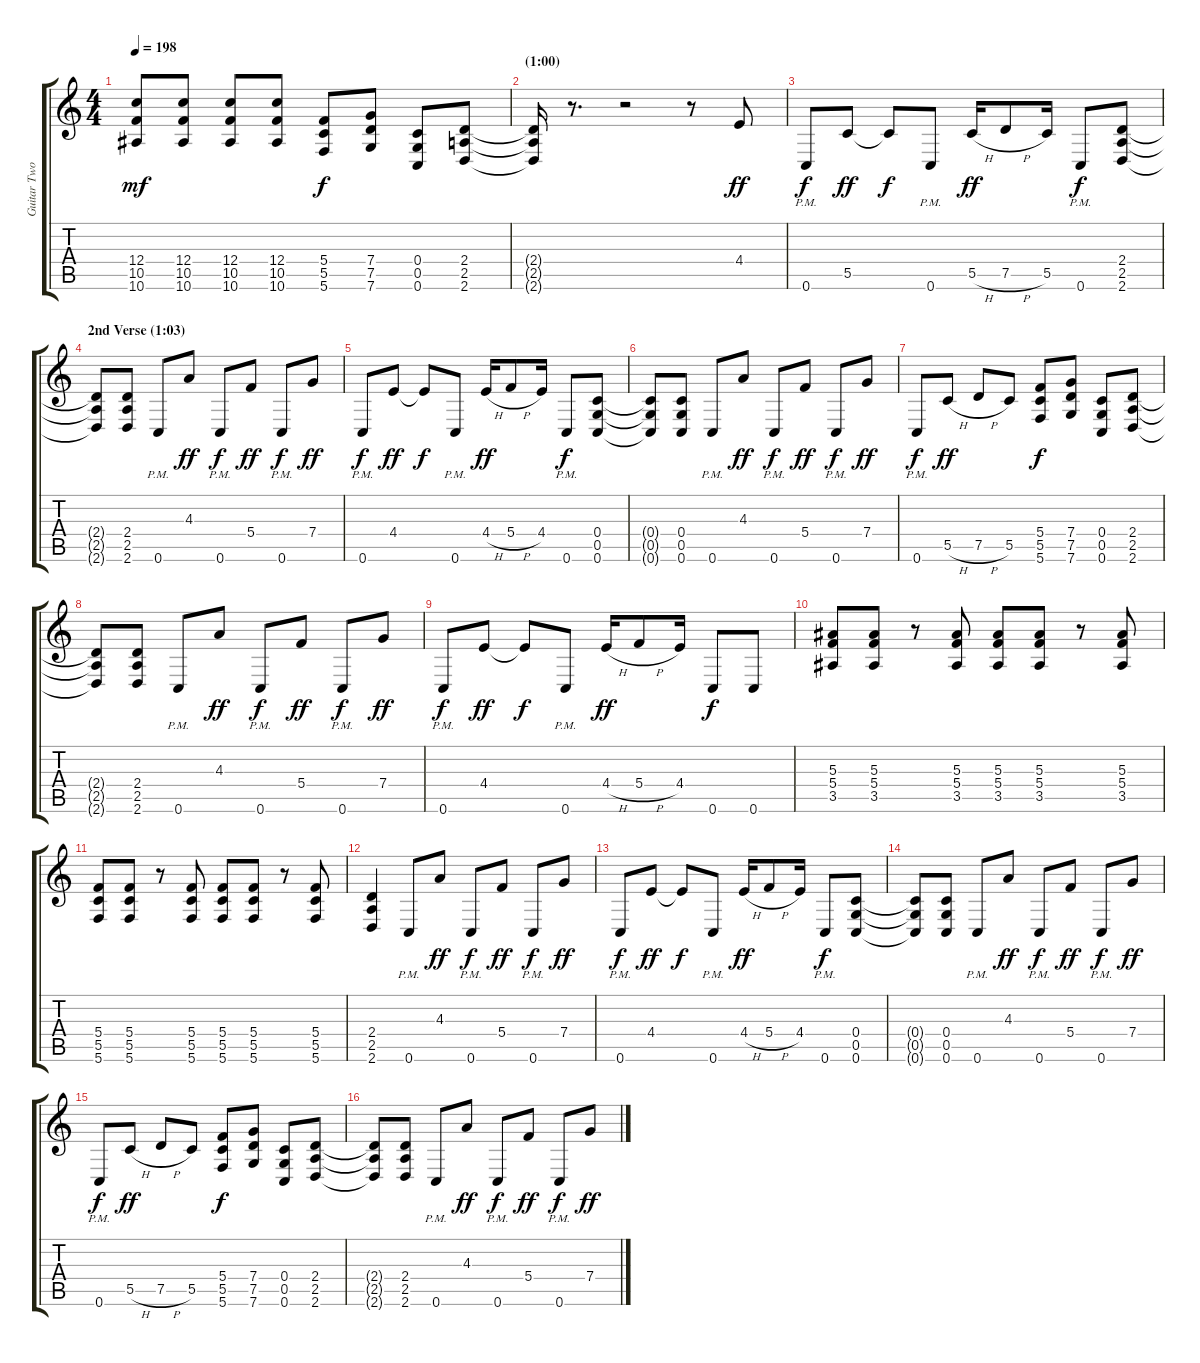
\track ("Guitar Two" "Guitar Two") {instrument overdrivenguitar}
\staff {score tabs}
\tuning (D4 A3 F3 C3 G2 C2) {hide}
\ts (4 4)
\tempo 198
\clef g2
\ks c
(12.4 10.5 10.6).8{dy mf} (12.4 10.5 10.6).8 (12.4 10.5 10.6).8 (12.4 10.5 10.6).8 (5.4 5.5 5.6).8{dy f} (7.4 7.5 7.6).8 (0.4 0.5 0.6).8 (2.4 2.5 2.6).8 |
\section ("" "(1:00)")
(2.4{t} 2.5{t} 2.6{t}).16 r.8{d} r.2 r.8 4.4.8{dy ff} |
0.6{pm}.8{dy f} 5.5.8{dy ff} 5.5{t}.8{dy f} 0.6{pm}.8 5.5{h}.16{dy ff} 7.5{h}.8 5.5.16 0.6{pm}.8{dy f} (2.4 2.5 2.6).8 |
\section ("" "2nd Verse (1:03)")
(2.4{t} 2.5{t} 2.6{t}).8 (2.4 2.5 2.6).8 0.6{pm}.8 4.3.8{dy ff} 0.6{pm}.8{dy f} 5.4.8{dy ff} 0.6{pm}.8{dy f} 7.4.8{dy ff} |
0.6{pm}.8{dy f} 4.4.8{dy ff} 4.4{t}.8{dy f} 0.6{pm}.8 4.4{h}.16{dy ff} 5.4{h}.8 4.4.16 0.6{pm}.8{dy f} (0.4 0.5 0.6).8 |
(0.4{t} 0.5{t} 0.6{t}).8 (0.4 0.5 0.6).8 0.6{pm}.8 4.3.8{dy ff} 0.6{pm}.8{dy f} 5.4.8{dy ff} 0.6{pm}.8{dy f} 7.4.8{dy ff} |
0.6{pm}.8{dy f} 5.5{h}.8{dy ff} 7.5{h}.8 5.5.8 (5.4 5.5 5.6).8{dy f} (7.4 7.5 7.6).8 (0.4 0.5 0.6).8 (2.4 2.5 2.6).8 |
(2.4{t} 2.5{t} 2.6{t}).8 (2.4 2.5 2.6).8 0.6{pm}.8 4.3.8{dy ff} 0.6{pm}.8{dy f} 5.4.8{dy ff} 0.6{pm}.8{dy f} 7.4.8{dy ff} |
0.6{pm}.8{dy f} 4.4.8{dy ff} 4.4{t}.8{dy f} 0.6{pm}.8 4.4{h}.16{dy ff} 5.4{h}.8 4.4.16 0.6.8{dy f} 0.6.8 |
(5.3 5.4 3.5).8 (5.3 5.4 3.5).8 r.8 (5.3 5.4 3.5).8 (5.3 5.4 3.5).8 (5.3 5.4 3.5).8 r.8 (5.3 5.4 3.5).8 |
(5.4 5.5 5.6).8 (5.4 5.5 5.6).8 r.8 (5.4 5.5 5.6).8 (5.4 5.5 5.6).8 (5.4 5.5 5.6).8 r.8 (5.4 5.5 5.6).8 |
(2.4 2.5 2.6).4 0.6{pm}.8 4.3.8{dy ff} 0.6{pm}.8{dy f} 5.4.8{dy ff} 0.6{pm}.8{dy f} 7.4.8{dy ff} |
0.6{pm}.8{dy f} 4.4.8{dy ff} 4.4{t}.8{dy f} 0.6{pm}.8 4.4{h}.16{dy ff} 5.4{h}.8 4.4.16 0.6{pm}.8{dy f} (0.4 0.5 0.6).8 |
(0.4{t} 0.5{t} 0.6{t}).8 (0.4 0.5 0.6).8 0.6{pm}.8 4.3.8{dy ff} 0.6{pm}.8{dy f} 5.4.8{dy ff} 0.6{pm}.8{dy f} 7.4.8{dy ff} |
0.6{pm}.8{dy f} 5.5{h}.8{dy ff} 7.5{h}.8 5.5.8 (5.4 5.5 5.6).8{dy f} (7.4 7.5 7.6).8 (0.4 0.5 0.6).8 (2.4 2.5 2.6).8 |
(2.4{t} 2.5{t} 2.6{t}).8 (2.4 2.5 2.6).8 0.6{pm}.8 4.3.8{dy ff} 0.6{pm}.8{dy f} 5.4.8{dy ff} 0.6{pm}.8{dy f} 7.4.8{dy ff}
